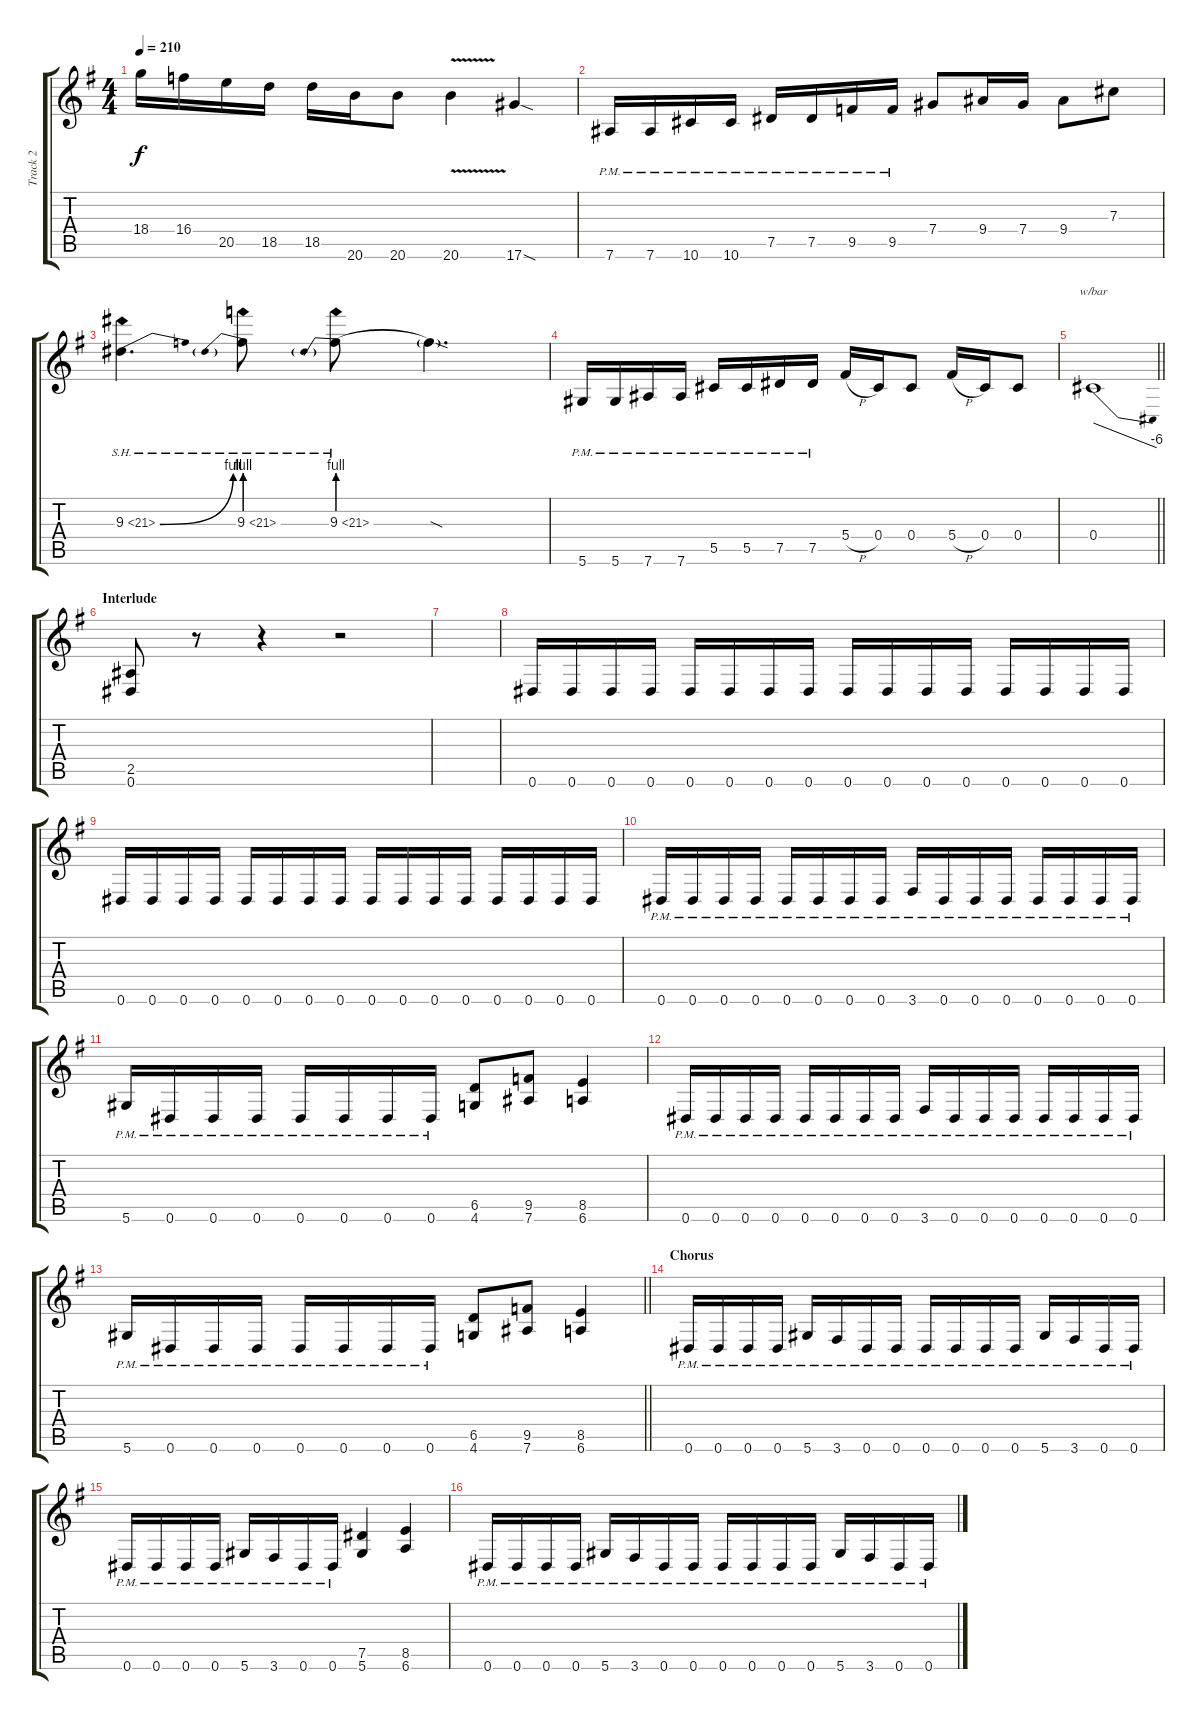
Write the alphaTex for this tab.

\track ("Track 2" "Track 2") {instrument overdrivenguitar}
\staff {score tabs}
\tuning (Eb4 Bb3 Gb3 Db3 Ab2 Eb2) {hide}
\ts (4 4)
\tempo 210
\clef g2
\ks eminor
18.4.16{dy f} 16.4.16 20.5.16 18.5.16 18.5.16 20.6.16 20.6.8 20.6{v}.4 17.6{sod}.4 |
7.6{pm}.16 7.6{pm}.16 10.6{pm}.16 10.6{pm}.16 7.5{pm}.16 7.5{pm}.16 9.5{pm}.16 9.5{pm}.16 7.4.8 9.4.16 7.4.16 9.4.8 7.3.8 |
9.3{be (bend 0 0 60 4) sh 12}.4{d} 9.3{be (prebend 0 4 60 4) sh 12}.8 9.3{be (prebend 0 4 60 4) sh 12}.8 9.3{sod t}.4{d} |
5.6{pm}.16 5.6{pm}.16 7.6{pm}.16 7.6{pm}.16 5.5{pm}.16 5.5{pm}.16 7.5{pm}.16 7.5{pm}.16 5.4{h}.16 0.4.16 0.4.8 5.4{h}.16 0.4.16 0.4.8 |
\barLineRight lightlight
0.4.1{tbe (dive default 0 0 60 -24)} |
\section ("" "Interlude")
(2.5 0.6).8 r.8 r.4 r.2 |
|
0.6.16 0.6.16 0.6.16 0.6.16 0.6.16 0.6.16 0.6.16 0.6.16 0.6.16 0.6.16 0.6.16 0.6.16 0.6.16 0.6.16 0.6.16 0.6.16 |
0.6.16 0.6.16 0.6.16 0.6.16 0.6.16 0.6.16 0.6.16 0.6.16 0.6.16 0.6.16 0.6.16 0.6.16 0.6.16 0.6.16 0.6.16 0.6.16 |
0.6{pm}.16 0.6{pm}.16 0.6{pm}.16 0.6{pm}.16 0.6{pm}.16 0.6{pm}.16 0.6{pm}.16 0.6{pm}.16 3.6{pm}.16 0.6{pm}.16 0.6{pm}.16 0.6{pm}.16 0.6{pm}.16 0.6{pm}.16 0.6{pm}.16 0.6{pm}.16 |
5.6{pm}.16 0.6{pm}.16 0.6{pm}.16 0.6{pm}.16 0.6{pm}.16 0.6{pm}.16 0.6{pm}.16 0.6{pm}.16 (6.5 4.6).8 (9.5 7.6).8 (8.5 6.6).4 |
0.6{pm}.16 0.6{pm}.16 0.6{pm}.16 0.6{pm}.16 0.6{pm}.16 0.6{pm}.16 0.6{pm}.16 0.6{pm}.16 3.6{pm}.16 0.6{pm}.16 0.6{pm}.16 0.6{pm}.16 0.6{pm}.16 0.6{pm}.16 0.6{pm}.16 0.6{pm}.16 |
\barLineRight lightlight
5.6{pm}.16 0.6{pm}.16 0.6{pm}.16 0.6{pm}.16 0.6{pm}.16 0.6{pm}.16 0.6{pm}.16 0.6{pm}.16 (6.5 4.6).8 (9.5 7.6).8 (8.5 6.6).4 |
\section ("" "Chorus")
0.6{pm}.16 0.6{pm}.16 0.6{pm}.16 0.6{pm}.16 5.6{pm}.16 3.6{pm}.16 0.6{pm}.16 0.6{pm}.16 0.6{pm}.16 0.6{pm}.16 0.6{pm}.16 0.6{pm}.16 5.6{pm}.16 3.6{pm}.16 0.6{pm}.16 0.6{pm}.16 |
0.6{pm}.16 0.6{pm}.16 0.6{pm}.16 0.6{pm}.16 5.6{pm}.16 3.6{pm}.16 0.6{pm}.16 0.6{pm}.16 (7.5 5.6).4 (8.5 6.6).4 |
0.6{pm}.16 0.6{pm}.16 0.6{pm}.16 0.6{pm}.16 5.6{pm}.16 3.6{pm}.16 0.6{pm}.16 0.6{pm}.16 0.6{pm}.16 0.6{pm}.16 0.6{pm}.16 0.6{pm}.16 5.6{pm}.16 3.6{pm}.16 0.6{pm}.16 0.6{pm}.16
